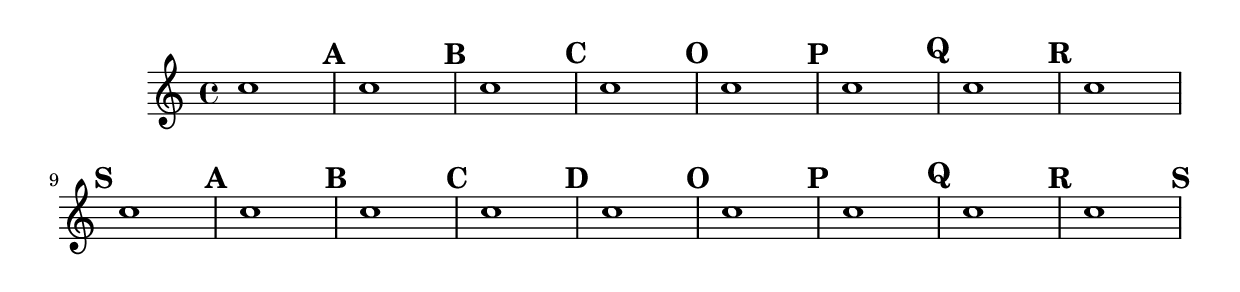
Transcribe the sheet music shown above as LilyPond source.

%% Do not edit this file; it is auto-generated from LSR http://lsr.dsi.unimi.it
%% This file is in the public domain.
%% Tags: rhythms, editorial-and-educational-use
\version "2.11.35"

\header { texidoc = "
This snippet demonstrates how to obtain automatic ordered rehearsal
marks, but from the letter or number you want.
" }
% begin verbatim
\relative c''{
  c1 \mark \default
  c1 \mark \default
  c1 \mark \default
  c1 \mark #14
  c1 \mark \default
  c1 \mark \default
  c1 \mark \default
  c1 \mark \default

\break

  \set Score.markFormatter = #format-mark-numbers 
  c1 \mark #1
  c1 \mark \default
  c1 \mark \default
  c1 \mark \default
  c1 \mark #14
  c1 \mark \default
  c1 \mark \default
  c1 \mark \default
  c1 \mark \default
}
